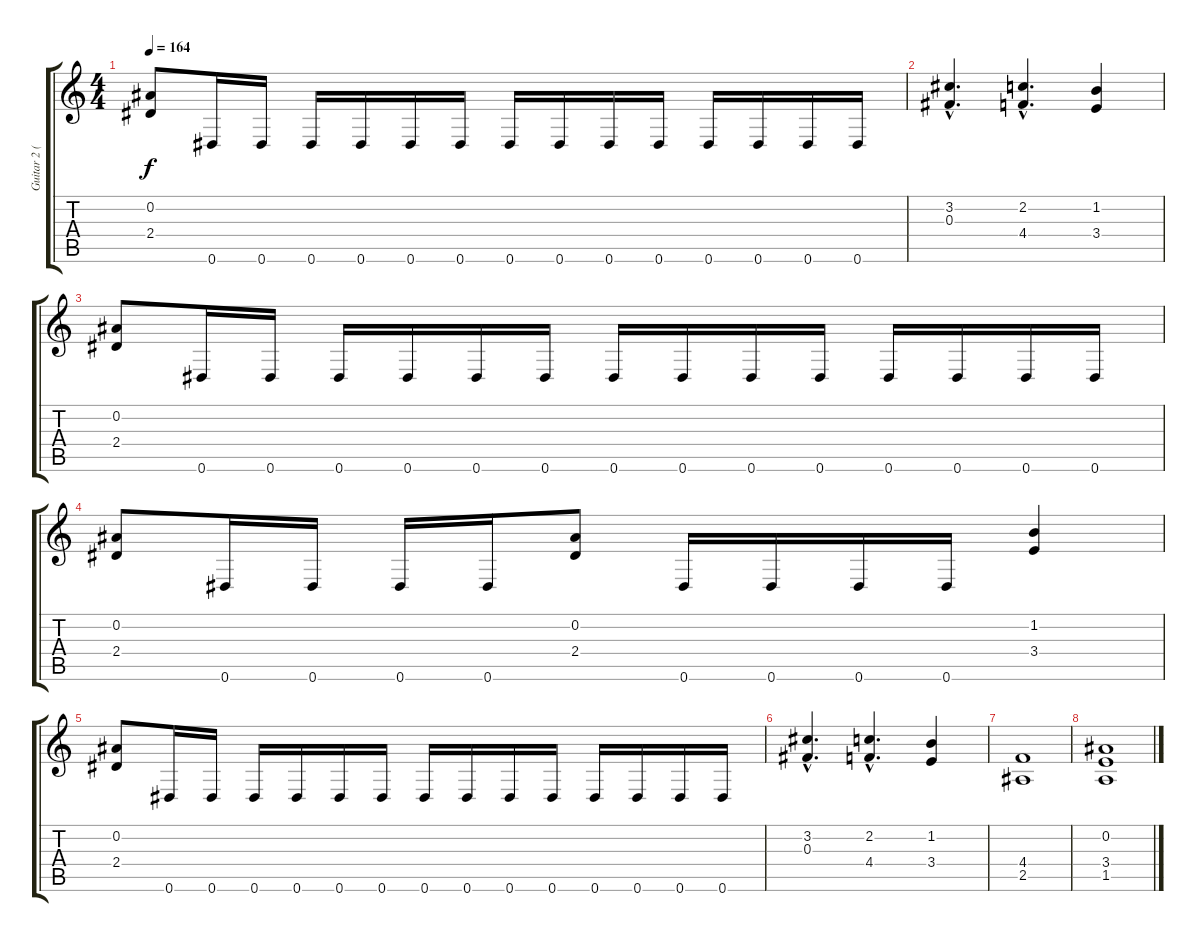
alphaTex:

\track ("Guitar 2 (Kerry)" "Guitar 2 (") {instrument distortionguitar}
\staff {score tabs}
\tuning (Eb4 Bb3 Gb3 Db3 Ab2 Eb2) {hide}
\ts (4 4)
\tempo 164
\clef g2
\ks c
(0.2 2.4).8{dy f} 0.6.16 0.6.16 0.6.16 0.6.16 0.6.16 0.6.16 0.6.16 0.6.16 0.6.16 0.6.16 0.6.16 0.6.16 0.6.16 0.6.16 |
(3.2{hac} 0.3{hac}).4{d} (2.2{hac} 4.4{hac}).4{d} (1.2 3.4).4 |
(0.2 2.4).8 0.6.16 0.6.16 0.6.16 0.6.16 0.6.16 0.6.16 0.6.16 0.6.16 0.6.16 0.6.16 0.6.16 0.6.16 0.6.16 0.6.16 |
(0.2 2.4).8 0.6.16 0.6.16 0.6.16 0.6.16 (0.2 2.4).8 0.6.16 0.6.16 0.6.16 0.6.16 (1.2 3.4).4 |
(0.2 2.4).8 0.6.16 0.6.16 0.6.16 0.6.16 0.6.16 0.6.16 0.6.16 0.6.16 0.6.16 0.6.16 0.6.16 0.6.16 0.6.16 0.6.16 |
(3.2{hac} 0.3{hac}).4{d} (2.2{hac} 4.4{hac}).4{d} (1.2 3.4).4 |
(4.4 2.5).1 |
(0.2 3.4 1.5).1
